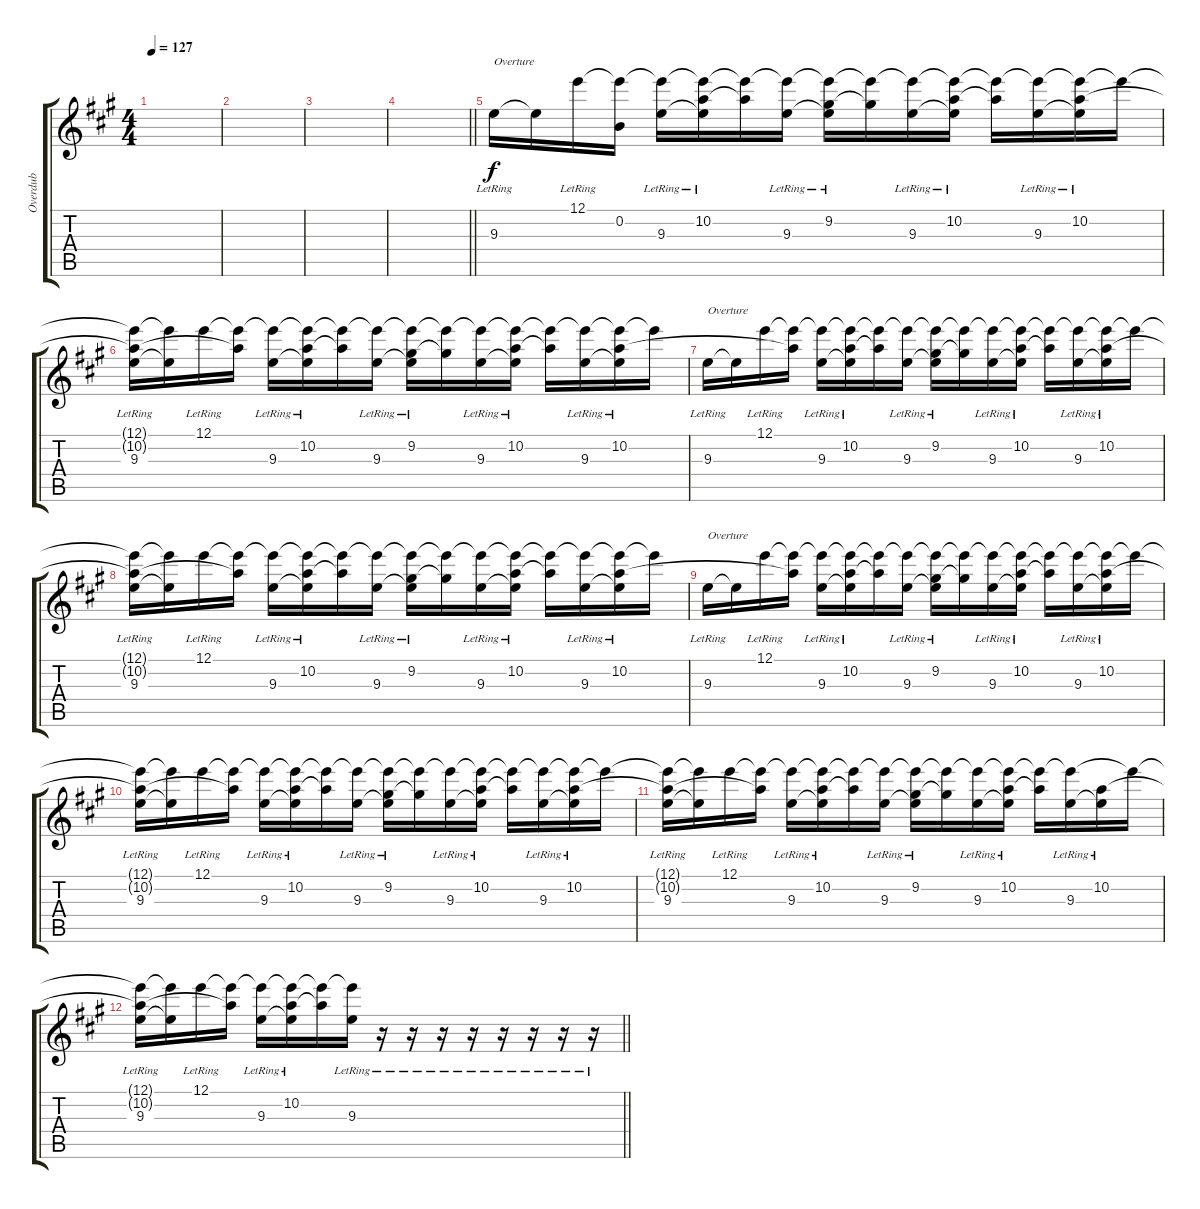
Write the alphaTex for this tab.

\track ("Overdub" "Overdub") {instrument acousticguitarsteel}
\staff {score tabs}
\tuning (E4 B3 G3 D3 A2 E2) {hide}
\ts (4 4)
\tempo 127
\clef g2
\ks a
|
|
|
\barLineRight lightlight
|
9.3{lr}.16{txt "Overture" volume 16} 9.3{t}.16 12.1{lr}.16 (12.1{t} 0.2).16 (12.1{t} 9.3{lr}).16 (12.1{t} 10.2{lr} 9.3{t}).16 (12.1{t} 10.2{t}).16 (12.1{t} 9.3{lr}).16 (12.1{t} 9.2{lr} 9.3{t}).16 (12.1{t} 9.2{t}).16 (12.1{t} 9.3{lr}).16 (12.1{t} 10.2{lr} 9.3{t}).16 (12.1{t} 10.2{t}).16 (12.1{t} 9.3{lr}).16 (12.1{t} 10.2{lr} 9.3{t}).16 12.1{t}.16 |
(12.1{t} 10.2{t} 9.3{lr}).16 (12.1{t} 9.3{t}).16 12.1{lr}.16 (12.1{t} 10.2{t}).16 (12.1{t} 9.3{lr}).16 (12.1{t} 10.2{lr} 9.3{t}).16 (12.1{t} 10.2{t}).16 (12.1{t} 9.3{lr}).16 (12.1{t} 9.2{lr} 9.3{t}).16 (12.1{t} 9.2{t}).16 (12.1{t} 9.3{lr}).16 (12.1{t} 10.2{lr} 9.3{t}).16 (12.1{t} 10.2{t}).16 (12.1{t} 9.3{lr}).16 (12.1{t} 10.2{lr} 9.3{t}).16 12.1{t}.16 |
9.3{lr}.16{txt "Overture" volume 16} 9.3{t}.16 12.1{lr}.16 (12.1{t} 10.2{t}).16 (12.1{t} 9.3{lr}).16 (12.1{t} 10.2{lr} 9.3{t}).16 (12.1{t} 10.2{t}).16 (12.1{t} 9.3{lr}).16 (12.1{t} 9.2{lr} 9.3{t}).16 (12.1{t} 9.2{t}).16 (12.1{t} 9.3{lr}).16 (12.1{t} 10.2{lr} 9.3{t}).16 (12.1{t} 10.2{t}).16 (12.1{t} 9.3{lr}).16 (12.1{t} 10.2{lr} 9.3{t}).16 12.1{t}.16 |
(12.1{t} 10.2{t} 9.3{lr}).16 (12.1{t} 9.3{t}).16 12.1{lr}.16 (12.1{t} 10.2{t}).16 (12.1{t} 9.3{lr}).16 (12.1{t} 10.2{lr} 9.3{t}).16 (12.1{t} 10.2{t}).16 (12.1{t} 9.3{lr}).16 (12.1{t} 9.2{lr} 9.3{t}).16 (12.1{t} 9.2{t}).16 (12.1{t} 9.3{lr}).16 (12.1{t} 10.2{lr} 9.3{t}).16 (12.1{t} 10.2{t}).16 (12.1{t} 9.3{lr}).16 (12.1{t} 10.2{lr} 9.3{t}).16 12.1{t}.16 |
9.3{lr}.16{txt "Overture" volume 16} 9.3{t}.16 12.1{lr}.16 (12.1{t} 10.2{t}).16 (12.1{t} 9.3{lr}).16 (12.1{t} 10.2{lr} 9.3{t}).16 (12.1{t} 10.2{t}).16 (12.1{t} 9.3{lr}).16 (12.1{t} 9.2{lr} 9.3{t}).16 (12.1{t} 9.2{t}).16 (12.1{t} 9.3{lr}).16 (12.1{t} 10.2{lr} 9.3{t}).16 (12.1{t} 10.2{t}).16 (12.1{t} 9.3{lr}).16 (12.1{t} 10.2{lr} 9.3{t}).16 12.1{t}.16 |
(12.1{t} 10.2{t} 9.3{lr}).16 (12.1{t} 9.3{t}).16 12.1{lr}.16 (12.1{t} 10.2{t}).16 (12.1{t} 9.3{lr}).16 (12.1{t} 10.2{lr} 9.3{t}).16 (12.1{t} 10.2{t}).16 (12.1{t} 9.3{lr}).16 (12.1{t} 9.2{lr} 9.3{t}).16 (12.1{t} 9.2{t}).16 (12.1{t} 9.3{lr}).16 (12.1{t} 10.2{lr} 9.3{t}).16 (12.1{t} 10.2{t}).16 (12.1{t} 9.3{lr}).16 (12.1{t} 10.2{lr} 9.3{t}).16 12.1{t}.16 |
(12.1{t} 10.2{t} 9.3{lr}).16 (12.1{t} 9.3{t}).16 12.1{lr}.16 (12.1{t} 10.2{t}).16 (12.1{t} 9.3{lr}).16 (12.1{t} 10.2{lr} 9.3{t}).16 (12.1{t} 10.2{t}).16 (12.1{t} 9.3{lr}).16 (12.1{t} 9.2{lr} 9.3{t}).16 (12.1{t} 9.2{t}).16 (12.1{t} 9.3{lr}).16 (12.1{t} 10.2{lr} 9.3{t}).16 (12.1{t} 10.2{t}).16 (12.1{t} 9.3{lr}).16 (10.2{lr} 9.3{t}).16 12.1{t}.16 |
\barLineRight lightlight
(12.1{t} 10.2{t} 9.3{lr}).16 (12.1{t} 9.3{t}).16 12.1{lr}.16 (12.1{t} 10.2{t}).16 (12.1{t} 9.3{lr}).16 (12.1{t} 10.2{lr} 9.3{t}).16 (12.1{t} 10.2{t}).16 (12.1{t} 9.3{lr}).16 r.16 r.16 r.16 r.16 r.16 r.16 r.16 r.16
